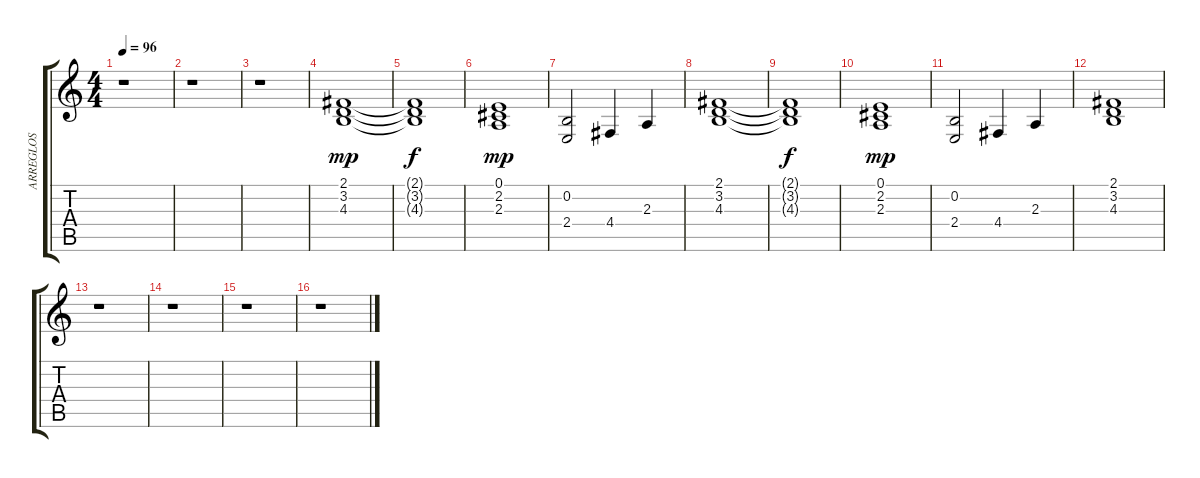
\track ("ARREGLOS" "ARREGLOS") {instrument pad7halo}
\staff {score tabs}
\tuning (E4 B3 G3 D3 A2 E2) {hide}
\ts (4 4)
\tempo 96
\clef g2
\ks c
r.1{dy mp} |
r.1 |
r.1 |
(2.1 3.2 4.3).1 |
(2.1{t} 3.2{t} 4.3{t}).1{dy f} |
(0.1 2.2 2.3).1{dy mp} |
(0.2 2.4).2 4.4.4 2.3.4 |
(2.1 3.2 4.3).1 |
(2.1{t} 3.2{t} 4.3{t}).1{dy f} |
(0.1 2.2 2.3).1{dy mp} |
(0.2 2.4).2 4.4.4 2.3.4 |
(2.1 3.2 4.3).1 |
r.1 |
r.1 |
r.1 |
r.1
